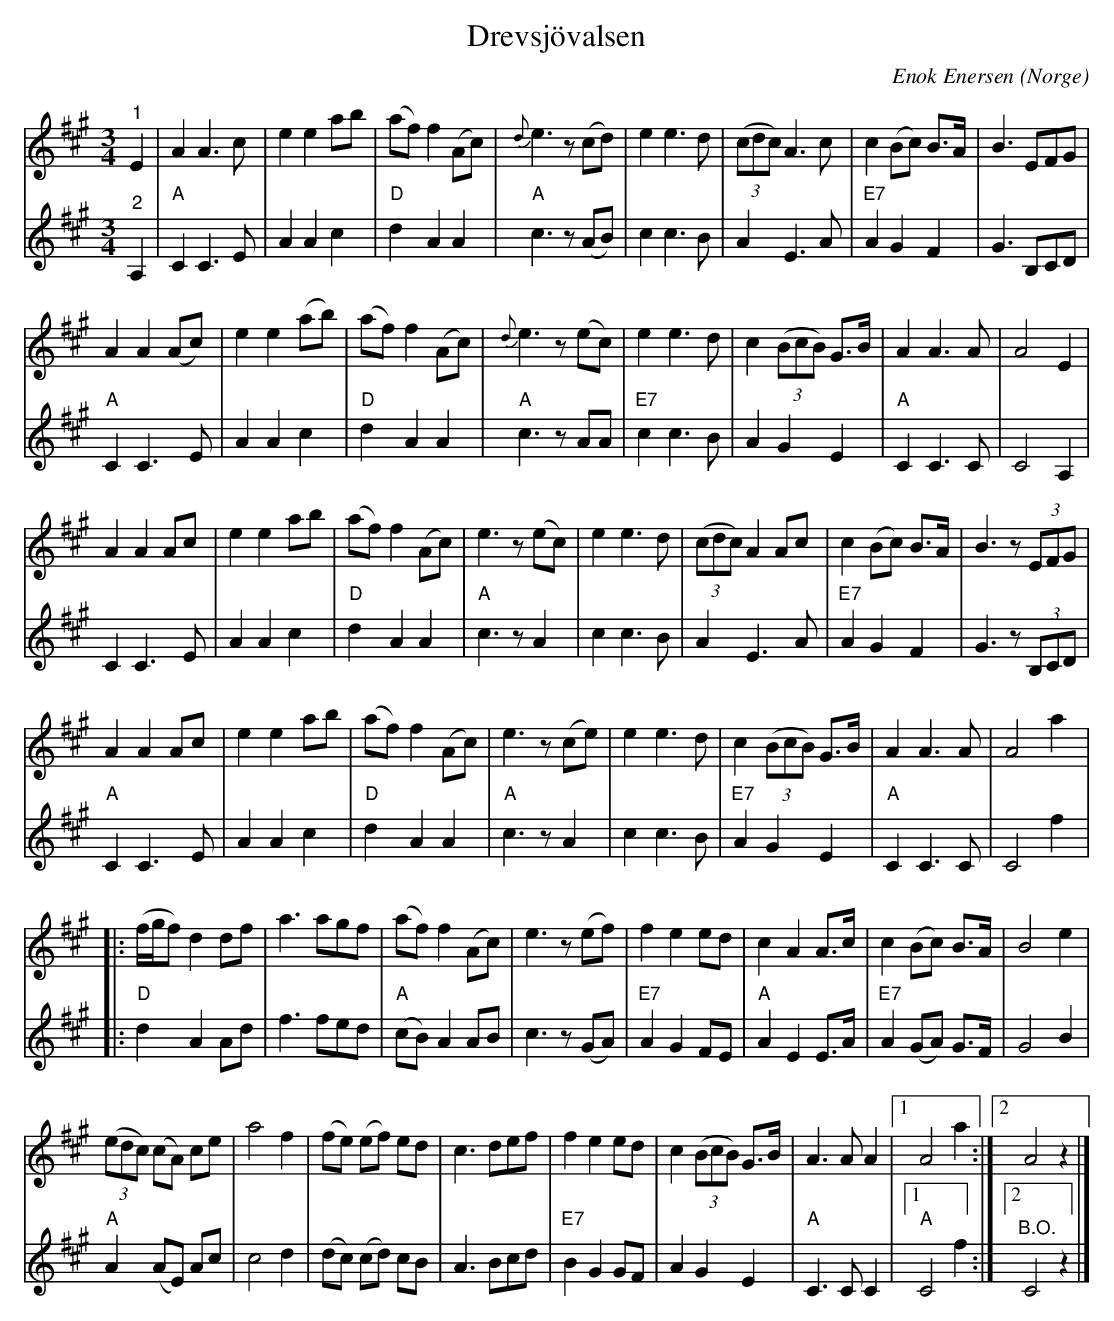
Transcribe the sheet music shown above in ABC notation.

X:1
T:Drevsjövalsen
O:Norge
C:Enok Enersen
L:1/8
M:3/4
K:A
V:1
"^1" E2 | A2 A3 c | e2 e2 ab | (af) f2 (Ac) |{d} e3 z (cd) | e2 e3 d | (3(cdc) A3 c | c2 (Bc) B>A | B3 EFG |
A2 A2 (Ac) |e2 e2 (ab) | (af) f2 (Ac) |{d} e3 z (ec) | e2 e3 d | c2 (3(BcB) G>B | A2 A3 A | A4 E2 |
A2 A2 Ac | e2 e2 ab | (af) f2 (Ac) | e3 z (ec) | e2 e3 d | (3(cdc) A2 Ac |  c2 (Bc) B>A | B3 z (3EFG |
A2 A2 Ac | e2 e2 ab | (af) f2 (Ac) | e3 z (ce) | e2 e3 d | c2 (3(BcB) G>B | A2 A3 A | A4 a2 |:
(f/g/f) d2 df | a3 agf | (af) f2 (Ac) | e3 z (ef) | f2 e2 ed | c2 A2 A>c | c2 (Bc) B>A | B4 e2 |
(3(edc) (cA) ce | a4 f2 | (fe) (ef) ed | c3 def | f2 e2 ed | c2 (3(BcB) G>B | A3 A A2 |1 A4 a2 :|2 A4 z2 |]
V:2
"^2" A,2 |"A" C2 C3 E | A2 A2 c2 |"D" d2 A2 A2 |"A" c3 z (AB) | c2 c3 B | A2 E3 A | "E7"A2 G2 F2 |
G3 B,CD | "A" C2 C3 E | A2 A2 c2 | "D" d2 A2 A2 |"A" c3 z AA |"E7" c2 c3 B | A2 G2 E2 |"A" C2 C3 C |
C4 A,2 | C2 C3 E | A2 A2 c2 |"D" d2 A2 A2 |"A" c3 z A2 | c2 c3 B | A2 E3 A | "E7"A2 G2 F2 |
G3 z (3B,CD |"A" C2 C3 E | A2 A2 c2 |"D" d2 A2 A2 |"A" c3 z A2 | c2 c3 B |"E7" A2 G2 E2 |
"A" C2 C3 C | C4 f2 |:"D" d2 A2 Ad | f3 fed |"A" (cB) A2 AB | c3 z (GA) |"E7" A2 G2 FE |
"A" A2 E2 E>A | "E7" A2 (GA) G>F | G4 B2 |"A" A2 (AE) Ac | c4 d2 | (dc) (cd) cB | A3 Bcd |
"E7" B2 G2 GF | A2 G2 E2 |"A" C3 C C2 |1"A" C4 f2 :|2"^B.O." C4 z2 |]
